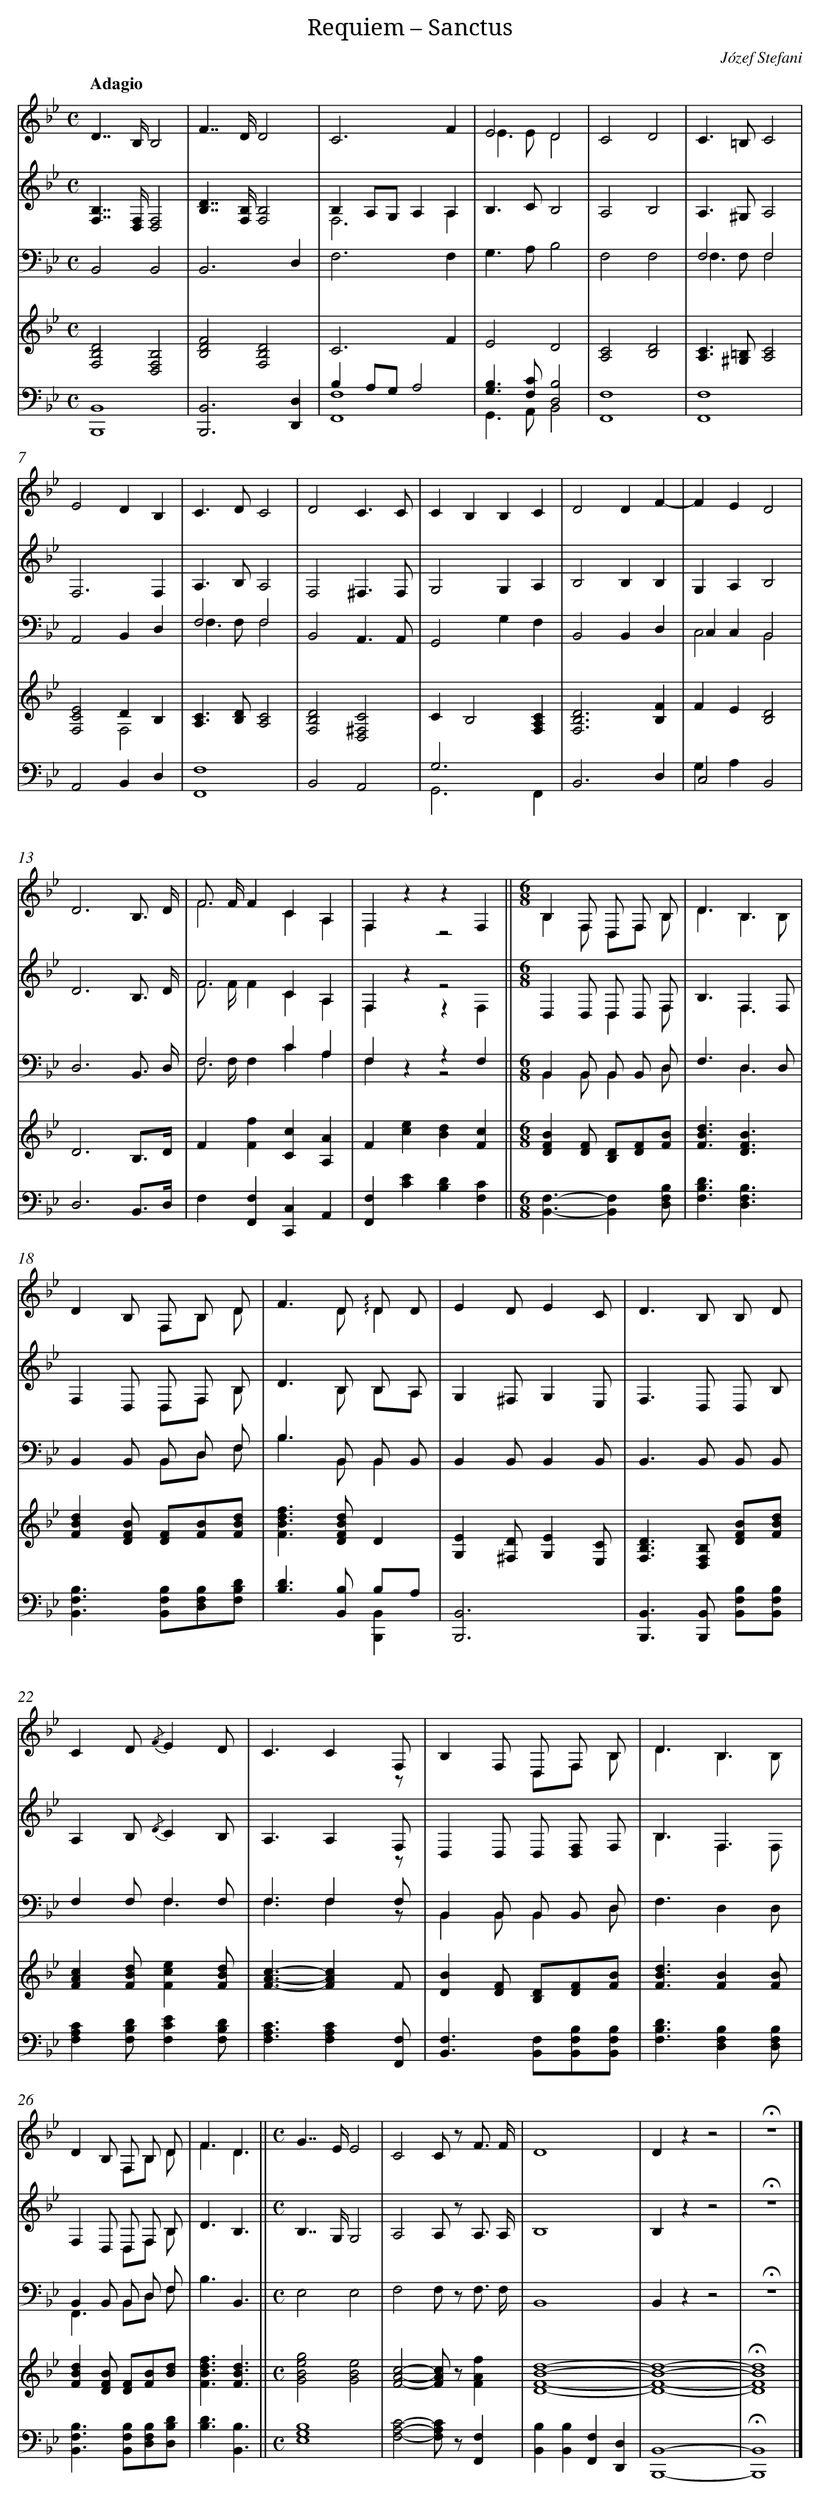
X:1
T: Requiem – Sanctus
C: Józef Stefani
L: 1/4
M: C
Q: "Adagio"
V: 1 clef=treble
V: 2 clef=treble
V: 3 clef=bass
V: 4 clef=treble
V: 5 clef=bass
K: Bb
[V:1] D>>B,B,2 |
[V:2] [F,B,]>>[D,F,][D,2F,2] |
[V:3] B,,2B,,2 |
[V:4] [F,2B,2D2][D,2F,2B,2] |
[V:5] [B,,,4B,,4] |
[V:1] F>>DD2 |
[V:2] [B,D]>>[F,B,][F,2B,2] |
[V:3] B,,3D, |
[V:4] [B,2D2F2][F,2B,2-D2] |
[V:5] [B,,,3B,,3][D,,D,] |
[V:1] C3F |
[V:2] B,A,/G,/A,A, & F,3A, |
[V:3] F,3F, |
[V:4] C3F |
[V:5] B,A,/G,/A,2 & [F,,4F,4] |
[V:1] E2D2 & E>ED2 |
[V:2] B,>CB,2 |
[V:3] G,>A,B,2 |
[V:4] E2D2 |
[V:5] [G,B,]>[F,C][D,2B,2] & G,,>A,,B,,2 |
[V:1] C2D2 |
[V:2] A,2B,2 |
[V:3] F,2F,2 |
[V:4] [A,2C2][B,2D2] |
[V:5] [F,,4F,4] |
[V:1] C>=B,C2 |
[V:2] A,>^G,A,2 |
[V:3] F,2F,2 & F,>F,F,2 |
[V:4] [A,C]>[^G,=B,][A,2C2] |
[V:5] [F,,4F,4] |
[V:1] E2DB, |
[V:2] F,3F, |
[V:3] A,,2B,,D, |
[V:4] [F,2C2E2]DB, & x2F,2 |
[V:5] A,,2B,,D, |
[V:1] C>DC2 |
[V:2] A,>B,A,2 |
[V:3] F,2F,2 & F,>F,F,2 |
[V:4] [A,C]>[B,D][A,2C2] |
[V:5] [F,,4F,4] |
[V:1] D2C3/C/ |
[V:2] F,2^F,3/F,/ |
[V:3] B,,2A,,3/A,,/ |
[V:4] [F,2B,2D2][D,2^F,2C2] |
[V:5] B,,2A,,2 |
[V:1] CB,B,C |
[V:2] G,2G,A, |
[V:3] G,,2G,F, |
[V:4] CB,2[F,A,C] |
[V:5] G,3x & G,,3F,, |
[V:1] D2DF- |
[V:2] B,2B,B, |
[V:3] B,,2B,,D, |
[V:4] [F,3B,3D3][B,F] |
[V:5] B,,3D, |
[V:1] FED2 |
[V:2] G,A,B,2 |
[V:3] C,C,B,,2 & C,2B,,2 |
[V:4] FE[B,2D2] |
[V:5] C,2B,,2 & G,A,x2 |
[V:1] D3B,3// D// |
[V:2] D3B,3// D// |
[V:3] D,3B,,3// D,// |
[V:4] D3B,3//D// |
[V:5] D,3B,,3//D,// |
[V:1] F/> F/FCA, & F2CA, |
[V:2] F2CA, & F/> F/FCA, |
[V:3] F,2CA, & F,/> F,/F,CA, |
[V:4] F[Ff][Cc][A,A] |
[V:5] F,[F,,F,][C,,C,]A,, |
[V:1] F,zzF, & F,zz2 ||
[V:2] F,zz2 & F,zzF, ||
[V:3] F,zzF, & F,zz2 ||
[V:4] F[ce][Bd][Fc] ||
[V:5] [F,,F,][CE][B,D][F,C] ||
[V:1] [M:6/8]B,F,/ D,/ F,/ B,/ & B,F,/ D,/F,/ B,/ |
[V:2] [M:6/8]D,D,/ D,/ D,/ F,/ & x3/D,F,/ |
[V:3] [M:6/8]B,,B,,/ B,,/ B,,/ D,/ & B,,B,,/B,,D,/ |
[V:4] [M:6/8][DFB][D/F/] [B,/D/][D/F/][F/B/] |
[V:5] [M:6/8][B,,3/F,3/]-[B,,F,][D,/F,/B,/] |
[V:1] D3/B,3/ & D3/B,B,/ |
[V:2] B,3/F,F,/ & x3/F,3/ |
[V:3] F,3/D,D,/ & x3/D,3/ |
[V:4] [F3/B3/d3/][D3/F3/B3/] |
[V:5] [F,3/B,3/D3/][D,3/F,3/B,3/] |
[V:1] DB,/ F,/ B,/ D/ & x>F,B,/ D/ |
[V:2] F,D,/ D,/ F,/ B,/ & x>D,F,/ B,/ |
[V:3] B,,B,,/ B,,/ D,/ F,/ & x>B,,D,/ F,/ |
[V:4] [FBd][D/F/B/] [D/F/][F/B/][F/B/d/] |
[V:5] [B,,F,B,]>[B,,F,B,][D,/F,/B,/][F,/B,/D/] |
[V:1] F>D D/ D/ & x>D!arpeggio!D |
[V:2] D>B, B,/ A,/ & x>B, B,/A,/ |
[V:3] B,>B,, B,,/ B,,/ & B,>B,,B,, |
[V:4] [FBdf]>[DFBd]D |
[V:5] [B,D]>[B,,B,] B,/A,/ & x2[B,,,B,,] |
[V:1] ED/EC/ |
[V:2] G,^F,/G,E,/ |
[V:3] B,,B,,/B,,B,,/ |
[V:4] [G,E][^F,/D/][G,E][E,/C/] |
[V:5] [B,,,3B,,3] |
[V:1] D>B, B,/ D/ |
[V:2] F,>D, D,/ B,/ |
[V:3] B,,>B,, B,,/ B,,/ |
[V:4] [F,B,D]>[D,F,B,] [D/F/B/][F/B/d/] |
[V:5] [B,,,B,,]>[B,,,B,,] [B,,/F,/B,/][B,,/F,/B,/] |
[V:1] CD/ {/F}ED/ |
[V:2] A,B,/ {/D}CB,/ |
[V:3] F,F,/F,F,/ & x3/F,3/ |
[V:4] [FAc][F/B/d/][Fce][F/B/d/] |
[V:5] [F,A,C][F,/B,/D/][F,CE][F,/B,/D/] |
[V:1] C3/CF,/ & x2x/ z/ |
[V:2] A,3/A,F,/ & x2x/ z/ |
[V:3] F,3/F,F,/ & F,3/F,z/ |
[V:4] [F3/A3/c3/]-[FAc]F/ |
[V:5] [F,3/A,3/C3/][F,A,C][F,,/F,/] |
[V:1] B,F,/ D,/ F,/ B,/ & x>D,F,/ B,/ |
[V:2] D,D,/ D,/ [D,/F,/] F,/ |
[V:3] B,,B,,/ B,,/ B,,/ D,/ & B,,B,,/B,,D,/ |
[V:4] [DB][D/F/] [B,/D/][D/F/][F/B/] |
[V:5] [B,,F,]>[B,,F,][B,,/F,/B,/][B,,/F,/B,/] |
[V:1] D3/B,3/ & D3/B,B,/ |
[V:2] B,3/F,3/ & B,3/F,F,/ |
[V:3] F,3/D,D,/ |
[V:4] [F3/B3/d3/][FB][F/B/] |
[V:5] [F,3/B,3/D3/][D,F,B,][D,/F,/B,/] |
[V:1] DB,/ F,/ B,/ D/ & x>F,B,/ D/ |
[V:2] F,D,/ D,/ F,/ B,/ & x>D,F,/ B,/ |
[V:3] B,,B,,/ B,,/ D,/ F,/ & F,,>B,,D,/ F,/ |
[V:4] [FBd][D/F/B/] [D/F/][F/B/][B/d/] |
[V:5] [B,,F,B,]>[B,,F,B,][D,/F,/B,/][D,/B,/D/] |
[V:1] F3/D3/ & F3/D3/ ||
[V:2] D3/B,3/ ||
[V:3] B,3/B,,3/ ||
[V:4] [F3/B3/d3/f3/][F3/B3/d3/] ||
[V:5] [B,3/D3/][B,,3/B,3/] ||
[V:1]  [K:Bb] [M:C]G>>EE2 |
[V:2]  [K:Bb] [M:C]B,>>G,G,2 |
[V:3]  [K:Bb] [M:C]E,2E,2 |
[V:4]  [K:Bb] [M:C][G2B2e2g2][G2B2e2] |
[V:5]  [K:Bb] [M:C][E,4G,4B,4] |
[V:1] C2C/ z/ F3// F// |
[V:2] A,2A,/ z/ A,3// A,// |
[V:3] F,2F,/ z/ F,3// F,// |
[V:4] [F2A2c2]-[F/A/c/] z/[FAf] |
[V:5] [F,2A,2C2]-[F,/A,/C/] z/[F,,F,] |
[V:1] D4 |
[V:2] B,4 |
[V:3] B,,4 |
[V:4] [D4F4B4d4]- |
[V:5] [B,,B,][B,,B,][F,,F,][D,,D,] |
[V:1] Dzz2 |
[V:2] B,zz2 |
[V:3] B,,zz2 |
[V:4] [D4F4B4d4]- |
[V:5] [B,,,4B,,4]- |
[V:1] !fermata!z4 |]
[V:2] !fermata!z4 |]
[V:3] !fermata!z4 |]
[V:4] !fermata![D4F4B4d4] |]
[V:5] !fermata![B,,,4B,,4] |]
